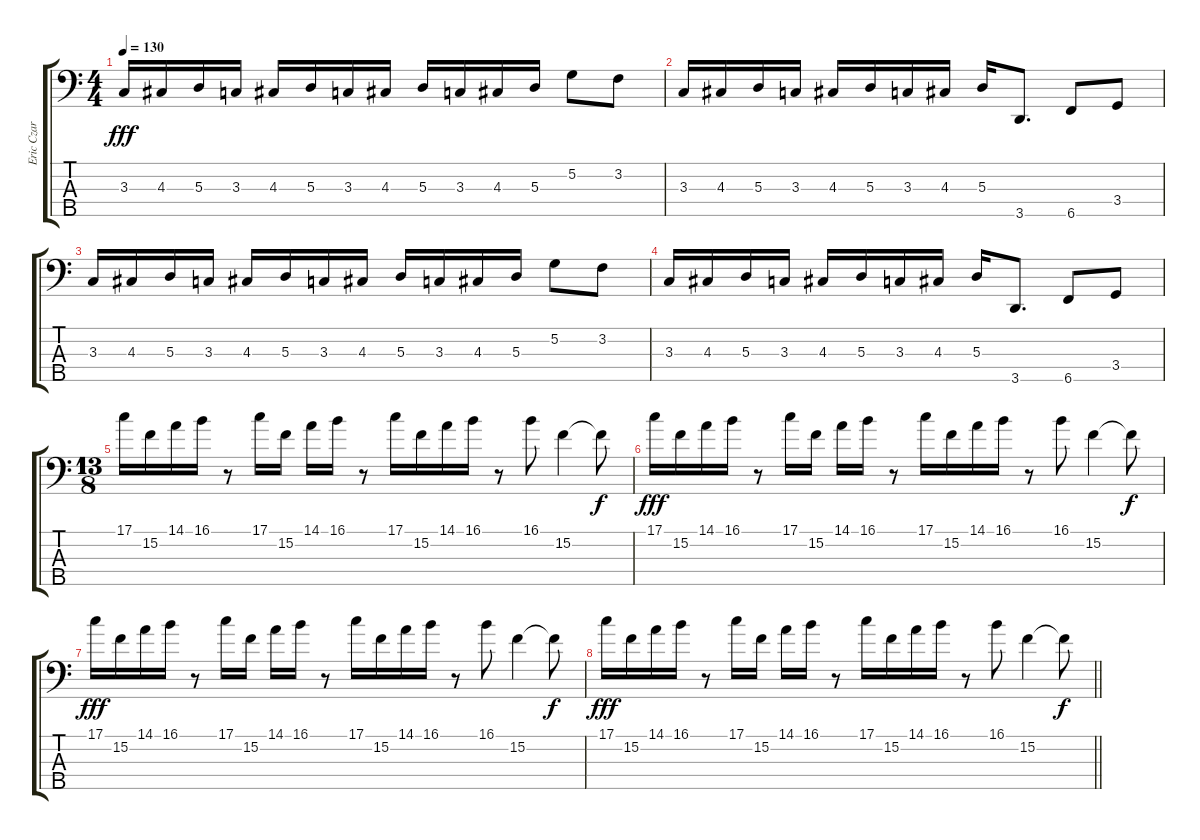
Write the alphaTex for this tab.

\track ("Eric Czar - Bass" "Eric Czar ") {instrument electricbassfinger}
\staff {score tabs}
\tuning (G2 D2 A1 E1 B0) {hide}
\ts (4 4)
\tempo 130
\clef f4
\ks c
3.3.16{dy fff} 4.3.16 5.3.16 3.3.16 4.3.16 5.3.16 3.3.16 4.3.16 5.3.16 3.3.16 4.3.16 5.3.16 5.2.8 3.2.8 |
3.3.16 4.3.16 5.3.16 3.3.16 4.3.16 5.3.16 3.3.16 4.3.16 5.3.16 3.5.8{d} 6.5.8 3.4.8 |
3.3.16 4.3.16 5.3.16 3.3.16 4.3.16 5.3.16 3.3.16 4.3.16 5.3.16 3.3.16 4.3.16 5.3.16 5.2.8 3.2.8 |
3.3.16 4.3.16 5.3.16 3.3.16 4.3.16 5.3.16 3.3.16 4.3.16 5.3.16 3.5.8{d} 6.5.8 3.4.8 |
\ts (13 8)
17.1.16 15.2.16 14.1.16 16.1.16 r.8 17.1.16 15.2.16 14.1.16 16.1.16 r.8 17.1.16 15.2.16 14.1.16 16.1.16 r.8 16.1.8 15.2.4 15.2{t}.8{dy f} |
17.1.16{dy fff} 15.2.16 14.1.16 16.1.16 r.8 17.1.16 15.2.16 14.1.16 16.1.16 r.8 17.1.16 15.2.16 14.1.16 16.1.16 r.8 16.1.8 15.2.4 15.2{t}.8{dy f} |
17.1.16{dy fff} 15.2.16 14.1.16 16.1.16 r.8 17.1.16 15.2.16 14.1.16 16.1.16 r.8 17.1.16 15.2.16 14.1.16 16.1.16 r.8 16.1.8 15.2.4 15.2{t}.8{dy f} |
\barLineRight lightlight
17.1.16{dy fff} 15.2.16 14.1.16 16.1.16 r.8 17.1.16 15.2.16 14.1.16 16.1.16 r.8 17.1.16 15.2.16 14.1.16 16.1.16 r.8 16.1.8 15.2.4 15.2{t}.8{dy f}
